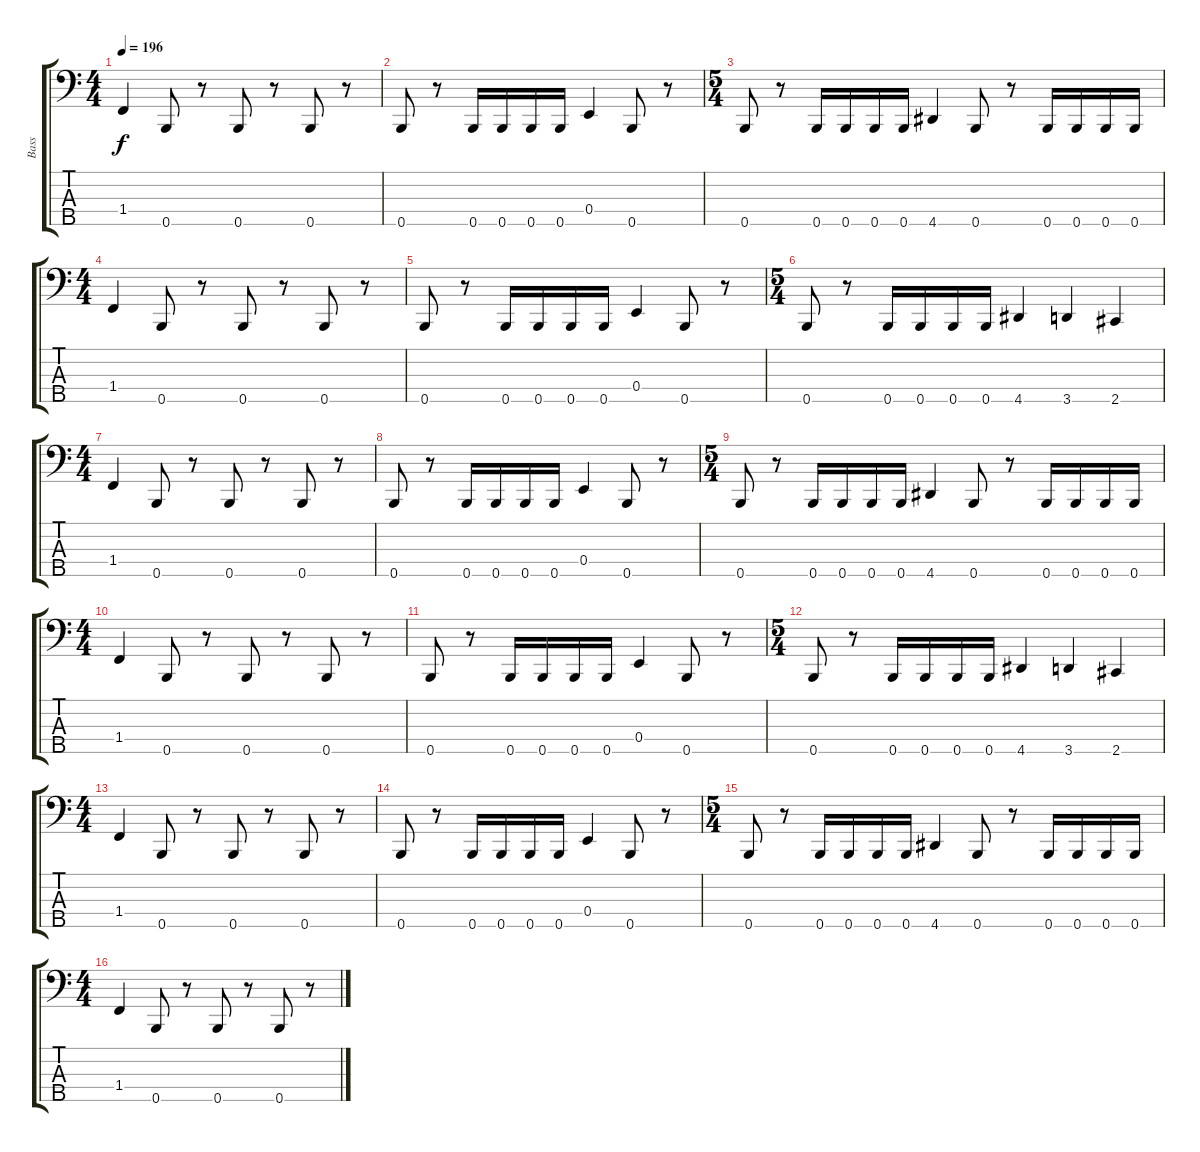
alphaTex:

\track ("Bass" "Bass") {instrument electricbassfinger}
\staff {score tabs}
\tuning (G2 D2 A1 E1 B0) {hide}
\ts (4 4)
\tempo 196
\clef f4
\ks c
1.4.4{dy f} 0.5.8 r.8 0.5.8 r.8 0.5.8 r.8 |
0.5.8 r.8 0.5.16 0.5.16 0.5.16 0.5.16 0.4.4 0.5.8 r.8 |
\ts (5 4)
0.5.8 r.8 0.5.16 0.5.16 0.5.16 0.5.16 4.5.4 0.5.8 r.8 0.5.16 0.5.16 0.5.16 0.5.16 |
\ts (4 4)
1.4.4 0.5.8 r.8 0.5.8 r.8 0.5.8 r.8 |
0.5.8 r.8 0.5.16 0.5.16 0.5.16 0.5.16 0.4.4 0.5.8 r.8 |
\ts (5 4)
0.5.8 r.8 0.5.16 0.5.16 0.5.16 0.5.16 4.5.4 3.5.4 2.5.4 |
\ts (4 4)
1.4.4 0.5.8 r.8 0.5.8 r.8 0.5.8 r.8 |
0.5.8 r.8 0.5.16 0.5.16 0.5.16 0.5.16 0.4.4 0.5.8 r.8 |
\ts (5 4)
0.5.8 r.8 0.5.16 0.5.16 0.5.16 0.5.16 4.5.4 0.5.8 r.8 0.5.16 0.5.16 0.5.16 0.5.16 |
\ts (4 4)
1.4.4 0.5.8 r.8 0.5.8 r.8 0.5.8 r.8 |
0.5.8 r.8 0.5.16 0.5.16 0.5.16 0.5.16 0.4.4 0.5.8 r.8 |
\ts (5 4)
0.5.8 r.8 0.5.16 0.5.16 0.5.16 0.5.16 4.5.4 3.5.4 2.5.4 |
\ts (4 4)
1.4.4 0.5.8 r.8 0.5.8 r.8 0.5.8 r.8 |
0.5.8 r.8 0.5.16 0.5.16 0.5.16 0.5.16 0.4.4 0.5.8 r.8 |
\ts (5 4)
0.5.8 r.8 0.5.16 0.5.16 0.5.16 0.5.16 4.5.4 0.5.8 r.8 0.5.16 0.5.16 0.5.16 0.5.16 |
\ts (4 4)
1.4.4 0.5.8 r.8 0.5.8 r.8 0.5.8 r.8
